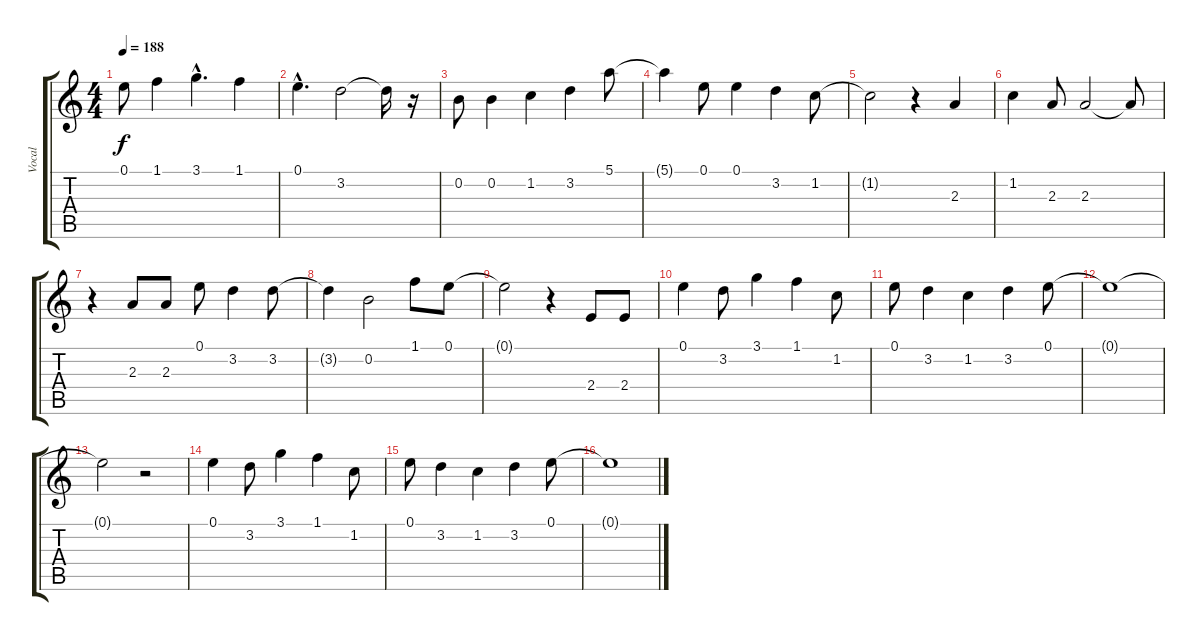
\track ("Vocal" "Vocal") {instrument electricbasspick}
\staff {score tabs}
\tuning (E4 B3 G3 D3 A2 E2) {hide}
\ts (4 4)
\tempo 188
\clef g2
\ks c
0.1{t}.8{dy f} 1.1.4 3.1{hac}.4{d} 1.1.4 |
0.1{hac}.4{d} 3.2.2 3.2{t}.16 r.16 |
0.2.8 0.2.4 1.2.4 3.2.4 5.1.8 |
5.1{t}.4 0.1.8 0.1.4 3.2.4 1.2.8 |
1.2{t}.2 r.4 2.3.4 |
1.2.4 2.3.8 2.3.2 2.3{t}.8 |
r.4 2.3.8 2.3.8 0.1.8 3.2.4 3.2.8 |
3.2{t}.4 0.2.2 1.1.8 0.1.8 |
0.1{t}.2 r.4 2.4.8 2.4.8 |
0.1.4 3.2.8 3.1.4 1.1.4 1.2.8 |
0.1.8 3.2.4 1.2.4 3.2.4 0.1.8 |
0.1{t}.1 |
0.1{t}.2 r.2 |
0.1.4 3.2.8 3.1.4 1.1.4 1.2.8 |
0.1.8 3.2.4 1.2.4 3.2.4 0.1.8 |
0.1{t}.1
